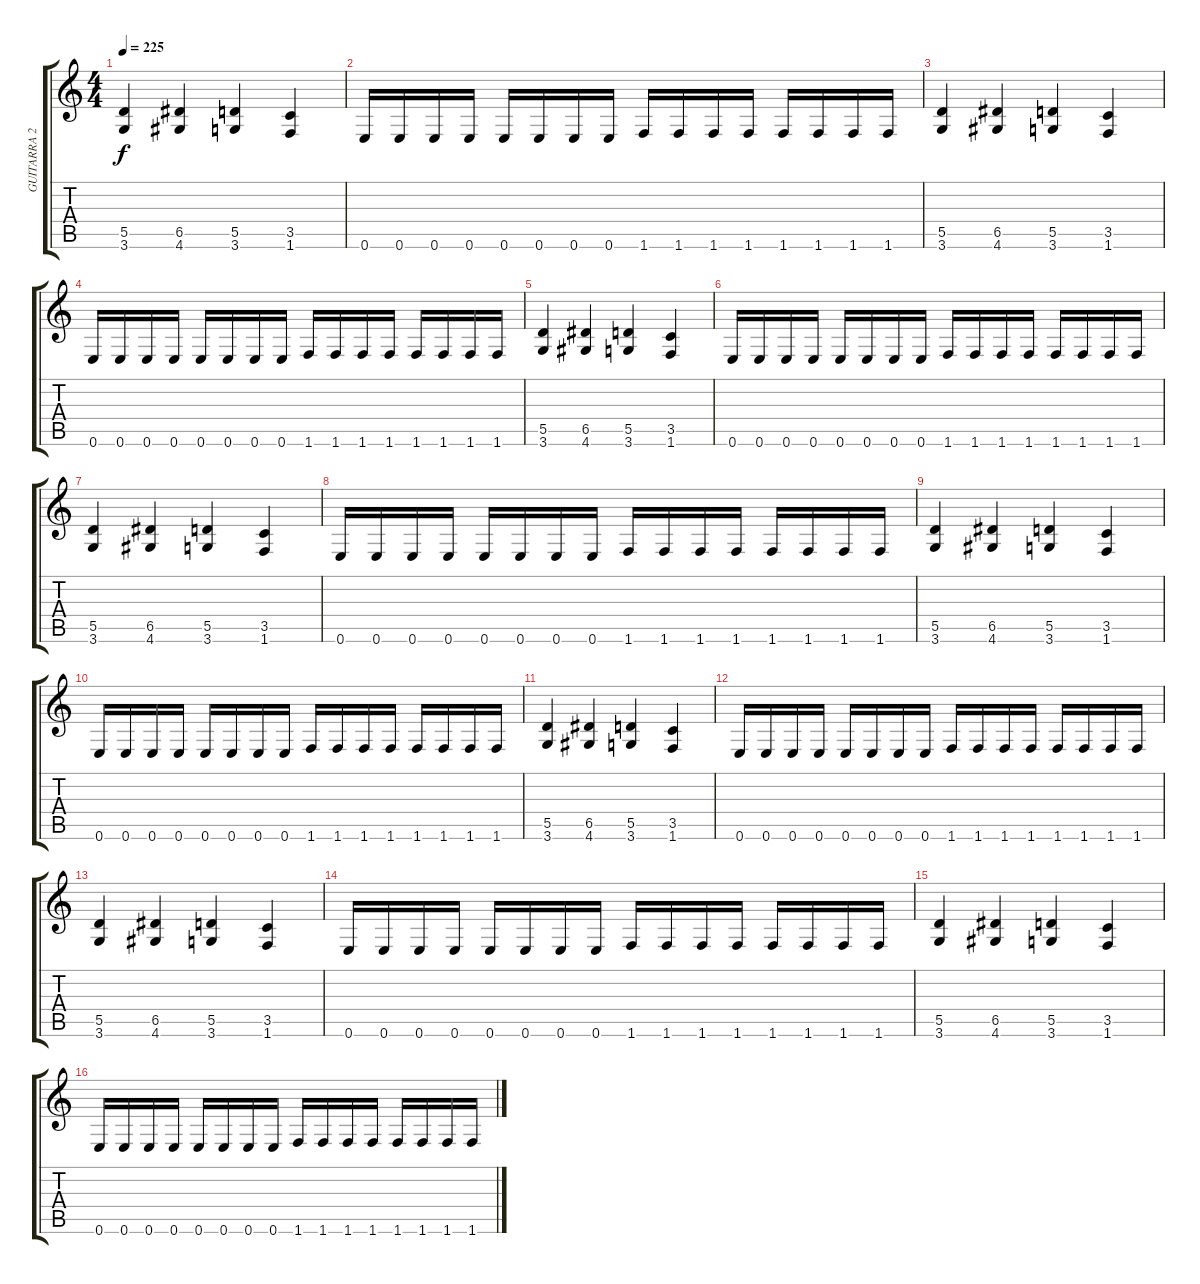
\track ("GUITARRA 2" "GUITARRA 2") {instrument distortionguitar}
\staff {score tabs}
\tuning (E4 B3 G3 D3 A2 E2) {hide}
\ts (4 4)
\tempo 225
\clef g2
\ks c
(5.5 3.6).4{dy f} (6.5 4.6).4 (5.5 3.6).4 (3.5 1.6).4 |
0.6.16 0.6.16 0.6.16 0.6.16 0.6.16 0.6.16 0.6.16 0.6.16 1.6.16 1.6.16 1.6.16 1.6.16 1.6.16 1.6.16 1.6.16 1.6.16 |
(5.5 3.6).4 (6.5 4.6).4 (5.5 3.6).4 (3.5 1.6).4 |
0.6.16 0.6.16 0.6.16 0.6.16 0.6.16 0.6.16 0.6.16 0.6.16 1.6.16 1.6.16 1.6.16 1.6.16 1.6.16 1.6.16 1.6.16 1.6.16 |
(5.5 3.6).4 (6.5 4.6).4 (5.5 3.6).4 (3.5 1.6).4 |
0.6.16 0.6.16 0.6.16 0.6.16 0.6.16 0.6.16 0.6.16 0.6.16 1.6.16 1.6.16 1.6.16 1.6.16 1.6.16 1.6.16 1.6.16 1.6.16 |
(5.5 3.6).4 (6.5 4.6).4 (5.5 3.6).4 (3.5 1.6).4 |
0.6.16 0.6.16 0.6.16 0.6.16 0.6.16 0.6.16 0.6.16 0.6.16 1.6.16 1.6.16 1.6.16 1.6.16 1.6.16 1.6.16 1.6.16 1.6.16 |
(5.5 3.6).4 (6.5 4.6).4 (5.5 3.6).4 (3.5 1.6).4 |
0.6.16 0.6.16 0.6.16 0.6.16 0.6.16 0.6.16 0.6.16 0.6.16 1.6.16 1.6.16 1.6.16 1.6.16 1.6.16 1.6.16 1.6.16 1.6.16 |
(5.5 3.6).4 (6.5 4.6).4 (5.5 3.6).4 (3.5 1.6).4 |
0.6.16 0.6.16 0.6.16 0.6.16 0.6.16 0.6.16 0.6.16 0.6.16 1.6.16 1.6.16 1.6.16 1.6.16 1.6.16 1.6.16 1.6.16 1.6.16 |
(5.5 3.6).4 (6.5 4.6).4 (5.5 3.6).4 (3.5 1.6).4 |
0.6.16 0.6.16 0.6.16 0.6.16 0.6.16 0.6.16 0.6.16 0.6.16 1.6.16 1.6.16 1.6.16 1.6.16 1.6.16 1.6.16 1.6.16 1.6.16 |
(5.5 3.6).4 (6.5 4.6).4 (5.5 3.6).4 (3.5 1.6).4 |
0.6.16 0.6.16 0.6.16 0.6.16 0.6.16 0.6.16 0.6.16 0.6.16 1.6.16 1.6.16 1.6.16 1.6.16 1.6.16 1.6.16 1.6.16 1.6.16
